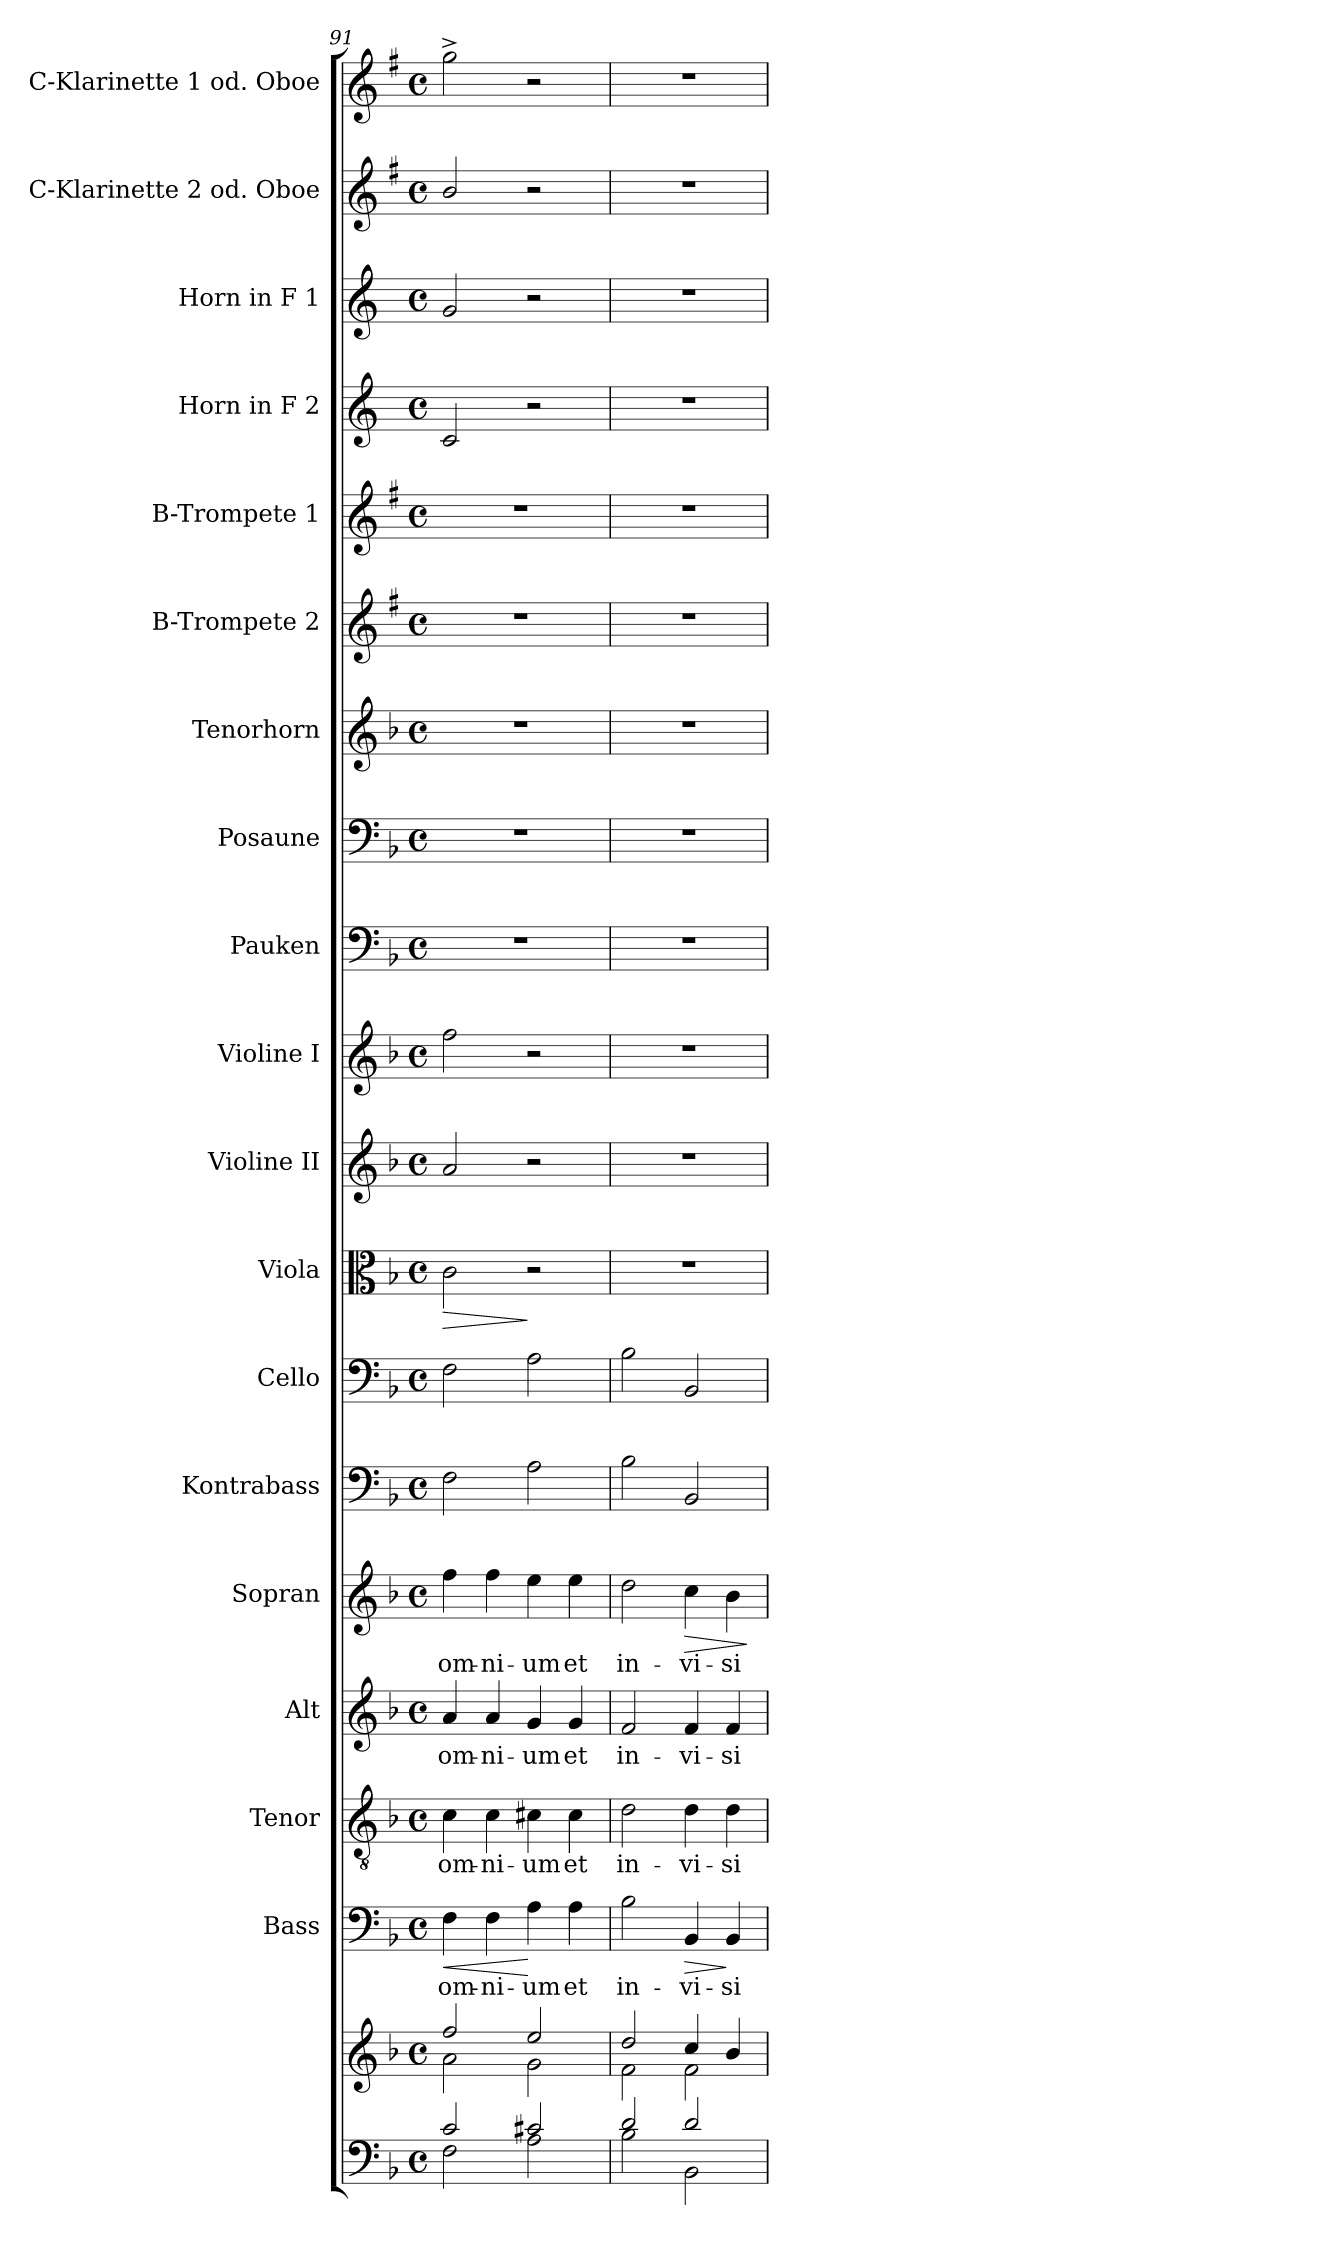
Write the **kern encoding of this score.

**kern	**kern	**kern	**text	**dynam	**kern	**text	**kern	**text	**kern	**text	**dynam	**kern	**kern	**kern	**dynam	**kern	**kern	**kern	**kern	**kern	**kern	**kern	**kern	**kern	**kern	**kern
*part19	*part19	*part18	*part18	*part18	*part17	*part17	*part16	*part16	*part15	*part15	*part15	*part14	*part13	*part12	*part12	*part11	*part10	*part9	*part8	*part7	*part6	*part5	*part4	*part3	*part2	*part1
*staff20	*staff19	*staff18	*staff18	*staff18	*staff17	*staff17	*staff16	*staff16	*staff15	*staff15	*staff15	*staff14	*staff13	*staff12	*staff12	*staff11	*staff10	*staff9	*staff8	*staff7	*staff6	*staff5	*staff4	*staff3	*staff2	*staff1
*	*	*I"Bass	*	*	*I"Tenor	*	*I"Alt	*	*I"Sopran	*	*	*I"Kontrabass	*I"Cello	*I"Viola	*	*I"Violine II	*I"Violine I	*I"Pauken	*I"Posaune	*I"Tenorhorn	*I"B-Trompete 2	*I"B-Trompete 1	*I"Horn in F 2	*I"Horn in F 1	*I"C-Klarinette 2 od. Oboe	*I"C-Klarinette 1 od. Oboe
*	*	*I'B.	*	*	*I'T.	*	*I'A.	*	*I'S.	*	*	*I'Kb.	*	*I'Vla.	*	*I'Vl. II	*I'Vl. I	*I'Pk.	*I'Pos.	*I'T. Hrn.	*I'B Trp. 2	*I'B Trp. 1	*	*	*I'C Kl. 2	*I'C Kl. 1
*clefF4	*clefG2	*clefF4	*	*	*clefGv2	*	*clefG2	*	*clefG2	*	*	*clefF4	*clefF4	*clefC3	*	*clefG2	*clefG2	*clefF4	*clefF4	*clefG2	*clefG2	*clefG2	*clefG2	*clefG2	*clefG2	*clefG2
*	*	*	*	*	*	*	*	*	*	*	*	*ITrd7c12	*	*	*	*	*	*	*	*ITrd8c14	*ITrd1c2	*ITrd1c2	*ITrd4c7	*ITrd4c7	*ITrd1c2	*ITrd1c2
*k[b-]	*k[b-]	*k[b-]	*	*	*k[b-]	*	*k[b-]	*	*k[b-]	*	*	*k[b-]	*k[b-]	*k[b-]	*	*k[b-]	*k[b-]	*k[b-]	*k[b-]	*k[b-]	*k[b-]	*k[b-]	*k[b-]	*k[b-]	*k[b-]	*k[b-]
*F:	*F:	*F:	*	*	*F:	*	*F:	*	*F:	*	*	*F:	*F:	*F:	*	*F:	*F:	*F:	*F:	*F:	*F:	*F:	*F:	*F:	*F:	*F:
*M4/4	*M4/4	*M4/4	*	*	*M4/4	*	*M4/4	*	*M4/4	*	*	*M4/4	*M4/4	*M4/4	*	*M4/4	*M4/4	*M4/4	*M4/4	*M4/4	*M4/4	*M4/4	*M4/4	*M4/4	*M4/4	*M4/4
*met(c)	*met(c)	*met(c)	*	*	*met(c)	*	*met(c)	*	*met(c)	*	*	*met(c)	*met(c)	*met(c)	*	*met(c)	*met(c)	*met(c)	*met(c)	*met(c)	*met(c)	*met(c)	*met(c)	*met(c)	*met(c)	*met(c)
=91	=91	=91	=91	=91	=91	=91	=91	=91	=91	=91	=91	=91	=91	=91	=91	=91	=91	=91	=91	=91	=91	=91	=91	=91	=91	=91
*^	*^	*	*	*	*	*	*	*	*	*	*	*	*	*	*	*	*	*	*	*	*	*	*	*	*	*
!	!	!	!	!	!LO:LY:b	!LO:HP:b	!	!LO:LY:b	!	!LO:LY:b	!	!LO:LY:b	!	!	!	!	!LO:HP:b	!	!	!	!	!	!	!	!	!	!	!
2c/	2F\	2ff/	2a\	4F\	om-	<	4c\	om-	4a/	om-	4ff\	om-	.	2FF\	2F\	2c\	>	2a/	2ff\	1r	1r	1r	1r	1r	2F/	2c/	2a/	2ff^>\
!	!	!	!	!	!LO:LY:b	!	!	!LO:LY:b	!	!LO:LY:b	!	!LO:LY:b	!	!	!	!	!	!	!	!	!	!	!	!	!	!	!	!
.	.	.	.	4F\	-ni-	.	4c\	-ni-	4a/	-ni-	4ff\	-ni-	.	.	.	.	.	.	.	.	.	.	.	.	.	.	.	.
!	!	!	!	!	!LO:LY:b	!	!	!LO:LY:b	!	!LO:LY:b	!	!LO:LY:b	!	!	!	!	!	!	!	!	!	!	!	!	!	!	!	!
2c#X/	2A\	2ee/	2g\	4A\	-um	[	4c#X\	-um	4g/	-um	4ee\	-um	.	2AA\	2A\	2r	]	2r	2r	.	.	.	.	.	2r	2r	2r	2r
!	!	!	!	!	!LO:LY:b	!	!	!LO:LY:b	!	!LO:LY:b	!	!LO:LY:b	!	!	!	!	!	!	!	!	!	!	!	!	!	!	!	!
.	.	.	.	4A\	et	.	4c#\	et	4g/	et	4ee\	et	.	.	.	.	.	.	.	.	.	.	.	.	.	.	.	.
!!LO:PB:g=z
=92	=92	=92	=92	=92	=92	=92	=92	=92	=92	=92	=92	=92	=92	=92	=92	=92	=92	=92	=92	=92	=92	=92	=92	=92	=92	=92	=92	=92
!	!	!	!	!	!LO:LY:b	!	!	!LO:LY:b	!	!LO:LY:b	!	!LO:LY:b	!	!	!	!	!	!	!	!	!	!	!	!	!	!	!	!
2d/	2B-\	2dd/	2f\	2B-\	in-	.	2d\	in-	2f/	in-	2dd\	in-	.	2BB-\	2B-\	1r	.	1r	1r	1r	1r	1r	1r	1r	1r	1r	1r	1r
!	!	!	!	!	!LO:LY:b	!LO:HP:b	!	!LO:LY:b	!	!LO:LY:b	!	!LO:LY:b	!LO:HP:b	!	!	!	!	!	!	!	!	!	!	!	!	!	!	!
2d/	2BB-\	4cc/	2f\	4BB-/	-vi-	>	4d\	-vi-	4f/	-vi-	4cc\	-vi-	>	2BBB-/	2BB-/	.	.	.	.	.	.	.	.	.	.	.	.	.
!	!	!	!	!	!LO:LY:b	!	!	!LO:LY:b	!	!LO:LY:b	!	!LO:LY:b	!	!	!	!	!	!	!	!	!	!	!	!	!	!	!	!
.	.	4b-/	.	4BB-/	-si-	]	4d\	-si-	4f/	-si-	4b-\	-si-	.	.	.	.	.	.	.	.	.	.	.	.	.	.	.	.
*v	*v	*	*	*	*	*	*	*	*	*	*	*	*	*	*	*	*	*	*	*	*	*	*	*	*	*	*	*
*	*v	*v	*	*	*	*	*	*	*	*	*	*	*	*	*	*	*	*	*	*	*	*	*	*	*	*	*
.	.	.	.	.	.	.	.	.	.	.	]	.	.	.	.	.	.	.	.	.	.	.	.	.	.	.
=	=	=	=	=	=	=	=	=	=	=	=	=	=	=	=	=	=	=	=	=	=	=	=	=	=	=
*-	*-	*-	*-	*-	*-	*-	*-	*-	*-	*-	*-	*-	*-	*-	*-	*-	*-	*-	*-	*-	*-	*-	*-	*-	*-	*-
